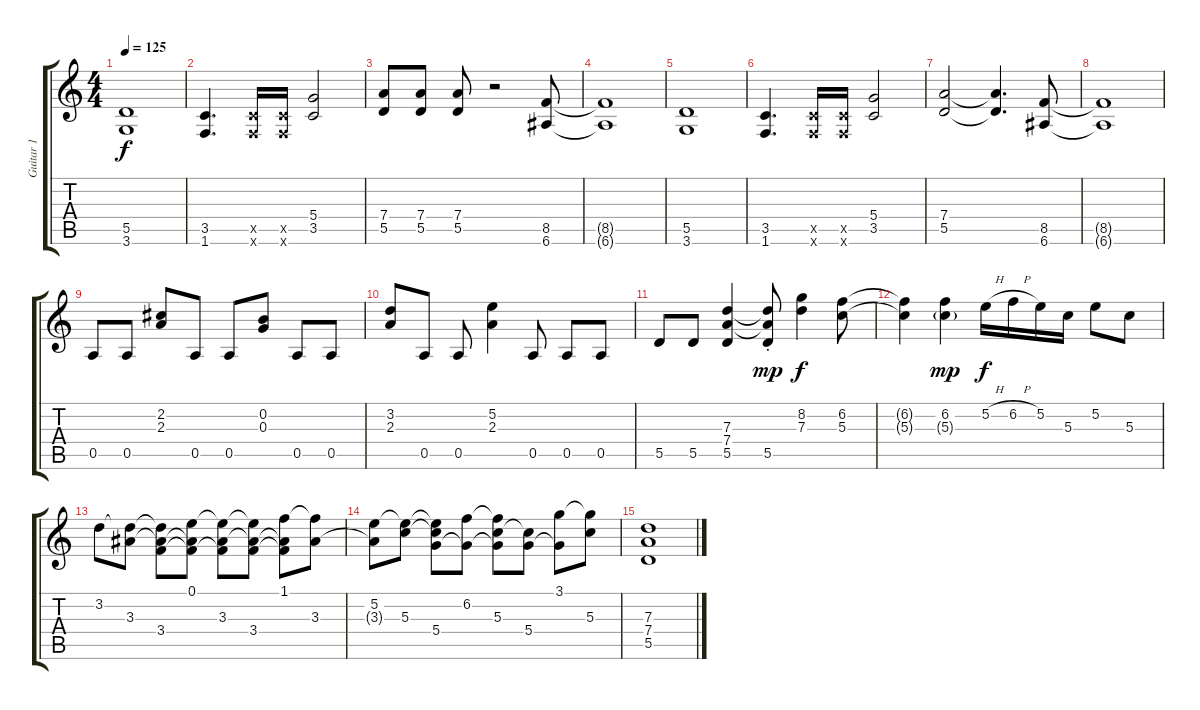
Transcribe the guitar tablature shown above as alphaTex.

\track ("Guitar 1" "Guitar 1") {instrument distortionguitar}
\staff {score tabs}
\tuning (E4 B3 G3 D3 A2 E2) {hide}
\ts (4 4)
\tempo 125
\clef g2
\ks c
(5.5 3.6).1{dy f} |
(3.5 1.6).4{d} (3.5{x} 1.6{x}).16 (3.5{x} 1.6{x}).16 (5.4 3.5).2 |
(7.4 5.5).8 (7.4 5.5).8 (7.4 5.5).8 r.2 (8.5 6.6).8 |
(8.5{t} 6.6{t}).1 |
(5.5 3.6).1 |
(3.5 1.6).4{d} (3.5{x} 1.6{x}).16 (3.5{x} 1.6{x}).16 (5.4 3.5).2 |
(7.4 5.5).2 (7.4{t} 5.5{t}).4{d} (8.5 6.6).8 |
(8.5{t} 6.6{t}).1 |
0.5.8 0.5.8 (2.2 2.3).8 0.5.8 0.5.8 (0.2 0.3).8 0.5.8 0.5.8 |
(3.2 2.3).8 0.5.8 0.5.8 (5.2 2.3).4 0.5.8 0.5.8 0.5.8 |
5.5.8 5.5.8 (7.3 7.4 5.5).4 (7.3{t} 7.4{t} 5.5{st}).8{dy mp} (8.2 7.3).4{dy f} (6.2 5.3).8 |
(6.2{t} 5.3{t}).4 (6.2 5.3{g}).4{dy mp} 5.2{h}.16{dy f} 6.2{h}.16 5.2.16 5.3.16 5.2.8 5.3.8 |
3.2.8 (3.2{t} 3.3).8 (3.2{t} 3.3{t} 3.4).8 (0.1 3.3{t} 3.4{t}).8 (0.1{t} 3.3 3.4{t}).8 (0.1{t} 3.3{t} 3.4).8 (1.1 3.3{t} 3.4{t}).8 (1.1{t} 3.3).8 |
(5.2 3.3{t}).8 (5.2{t} 5.3).8 (5.2{t} 5.3{t} 5.4).8 (6.2 5.4{t}).8 (6.2{t} 5.3 5.4{t}).8 (5.3{t} 5.4).8 (3.1 5.4{t}).8 (3.1{t} 5.3).8 |
(7.3 7.4 5.5).1
